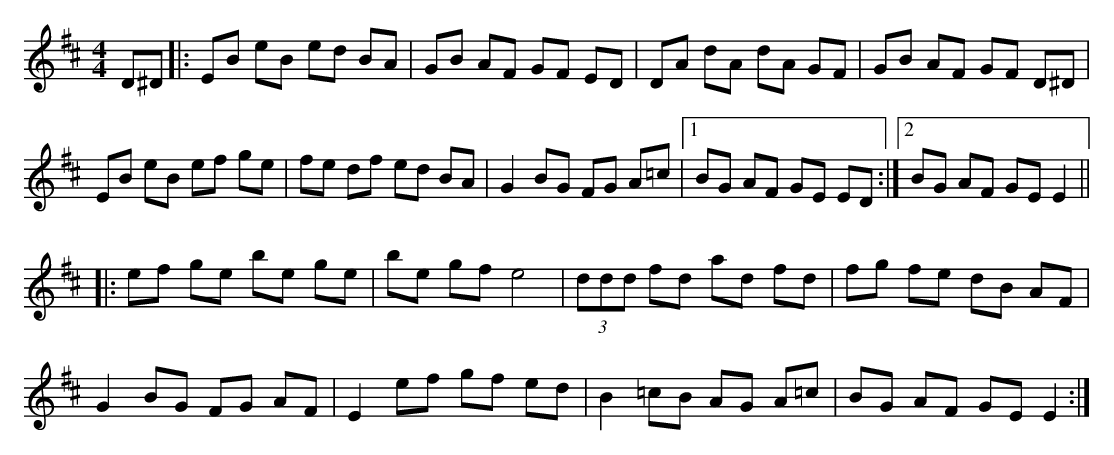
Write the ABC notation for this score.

X:1
M:4/4
K:Edor
D^D|:EB eB ed BA|GB AF GF ED|DA dA dA GF|GB AF GF D^D|
EB eB ef ge|fe df ed BA|G2 BG FG A=c|1 BG AF GE ED:|2 BG AF GE E2||
|:ef ge be ge|be gf e4|(3ddd fd ad fd|fg fe dB AF|
G2 BG FG AF|E2 ef gf ed|B2 =cB AG A=c|BG AF GE E2:|
